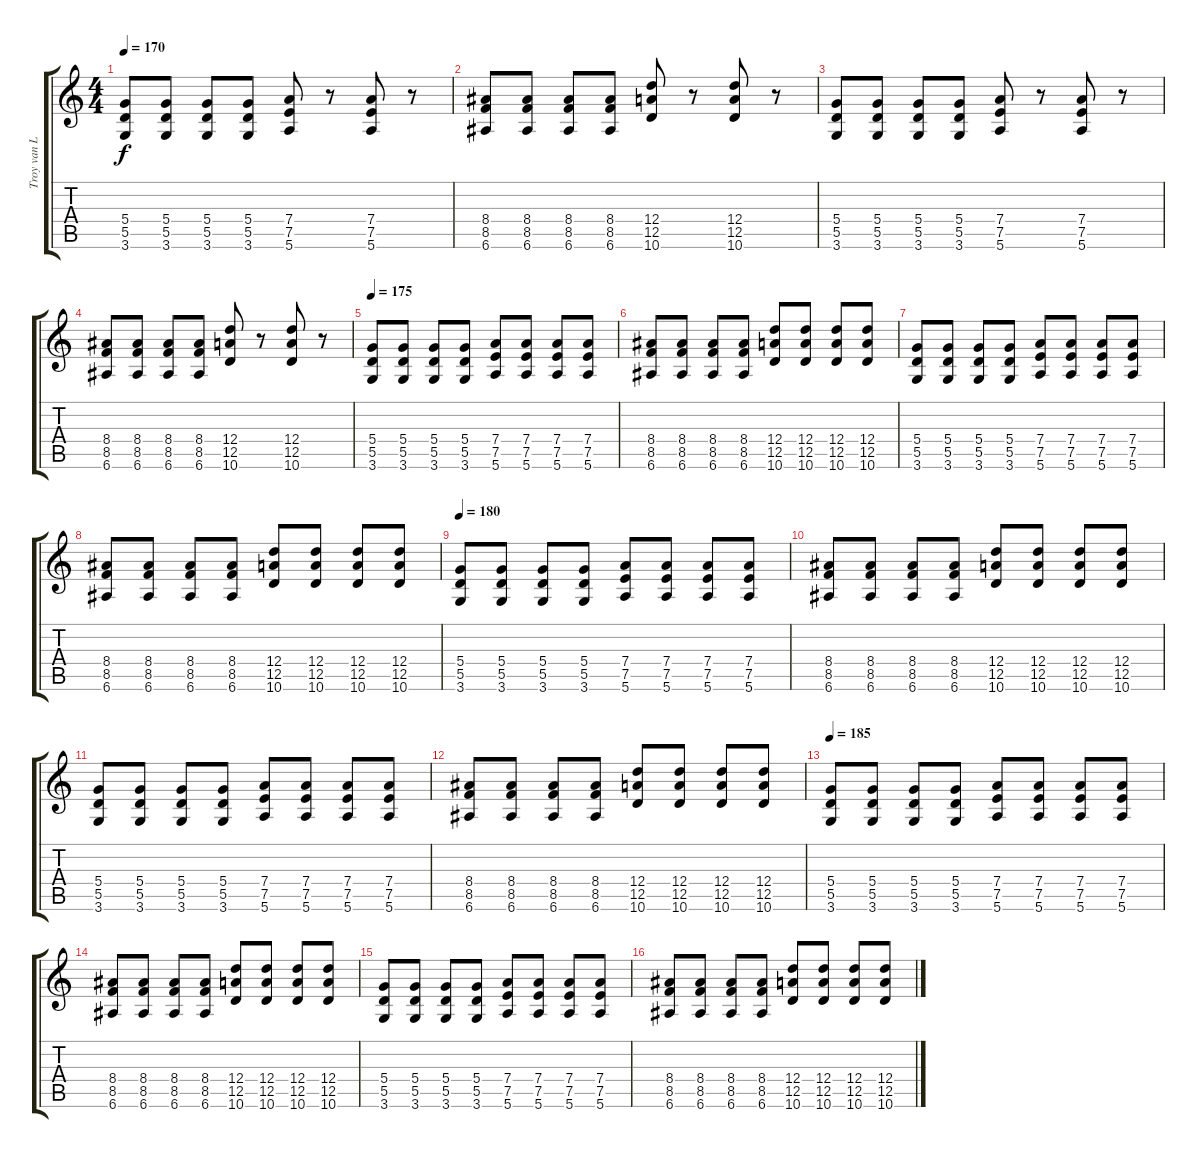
\track ("Troy van Leeuwen - guitar" "Troy van L") {instrument overdrivenguitar}
\staff {score tabs}
\tuning (E4 B3 G3 D3 A2 E2) {hide}
\ts (4 4)
\tempo 170
\clef g2
\ks c
(5.4 5.5 3.6).8{dy f} (5.4 5.5 3.6).8 (5.4 5.5 3.6).8 (5.4 5.5 3.6).8 (7.4 7.5 5.6).8 r.8 (7.4 7.5 5.6).8 r.8 |
(8.4 8.5 6.6).8 (8.4 8.5 6.6).8 (8.4 8.5 6.6).8 (8.4 8.5 6.6).8 (12.4 12.5 10.6).8 r.8 (12.4 12.5 10.6).8 r.8 |
(5.4 5.5 3.6).8 (5.4 5.5 3.6).8 (5.4 5.5 3.6).8 (5.4 5.5 3.6).8 (7.4 7.5 5.6).8 r.8 (7.4 7.5 5.6).8 r.8 |
(8.4 8.5 6.6).8 (8.4 8.5 6.6).8 (8.4 8.5 6.6).8 (8.4 8.5 6.6).8 (12.4 12.5 10.6).8 r.8 (12.4 12.5 10.6).8 r.8 |
\tempo 175
(5.4 5.5 3.6).8 (5.4 5.5 3.6).8 (5.4 5.5 3.6).8 (5.4 5.5 3.6).8 (7.4 7.5 5.6).8 (7.4 7.5 5.6).8 (7.4 7.5 5.6).8 (7.4 7.5 5.6).8 |
(8.4 8.5 6.6).8 (8.4 8.5 6.6).8 (8.4 8.5 6.6).8 (8.4 8.5 6.6).8 (12.4 12.5 10.6).8 (12.4 12.5 10.6).8 (12.4 12.5 10.6).8 (12.4 12.5 10.6).8 |
(5.4 5.5 3.6).8 (5.4 5.5 3.6).8 (5.4 5.5 3.6).8 (5.4 5.5 3.6).8 (7.4 7.5 5.6).8 (7.4 7.5 5.6).8 (7.4 7.5 5.6).8 (7.4 7.5 5.6).8 |
(8.4 8.5 6.6).8 (8.4 8.5 6.6).8 (8.4 8.5 6.6).8 (8.4 8.5 6.6).8 (12.4 12.5 10.6).8 (12.4 12.5 10.6).8 (12.4 12.5 10.6).8 (12.4 12.5 10.6).8 |
\section ("" "")
\tempo 180
(5.4 5.5 3.6).8 (5.4 5.5 3.6).8 (5.4 5.5 3.6).8 (5.4 5.5 3.6).8 (7.4 7.5 5.6).8 (7.4 7.5 5.6).8 (7.4 7.5 5.6).8 (7.4 7.5 5.6).8 |
(8.4 8.5 6.6).8 (8.4 8.5 6.6).8 (8.4 8.5 6.6).8 (8.4 8.5 6.6).8 (12.4 12.5 10.6).8 (12.4 12.5 10.6).8 (12.4 12.5 10.6).8 (12.4 12.5 10.6).8 |
(5.4 5.5 3.6).8 (5.4 5.5 3.6).8 (5.4 5.5 3.6).8 (5.4 5.5 3.6).8 (7.4 7.5 5.6).8 (7.4 7.5 5.6).8 (7.4 7.5 5.6).8 (7.4 7.5 5.6).8 |
(8.4 8.5 6.6).8 (8.4 8.5 6.6).8 (8.4 8.5 6.6).8 (8.4 8.5 6.6).8 (12.4 12.5 10.6).8 (12.4 12.5 10.6).8 (12.4 12.5 10.6).8 (12.4 12.5 10.6).8 |
\tempo 185
(5.4 5.5 3.6).8 (5.4 5.5 3.6).8 (5.4 5.5 3.6).8 (5.4 5.5 3.6).8 (7.4 7.5 5.6).8 (7.4 7.5 5.6).8 (7.4 7.5 5.6).8 (7.4 7.5 5.6).8 |
(8.4 8.5 6.6).8 (8.4 8.5 6.6).8 (8.4 8.5 6.6).8 (8.4 8.5 6.6).8 (12.4 12.5 10.6).8 (12.4 12.5 10.6).8 (12.4 12.5 10.6).8 (12.4 12.5 10.6).8 |
(5.4 5.5 3.6).8 (5.4 5.5 3.6).8 (5.4 5.5 3.6).8 (5.4 5.5 3.6).8 (7.4 7.5 5.6).8 (7.4 7.5 5.6).8 (7.4 7.5 5.6).8 (7.4 7.5 5.6).8 |
(8.4 8.5 6.6).8 (8.4 8.5 6.6).8 (8.4 8.5 6.6).8 (8.4 8.5 6.6).8 (12.4 12.5 10.6).8 (12.4 12.5 10.6).8 (12.4 12.5 10.6).8 (12.4 12.5 10.6).8
